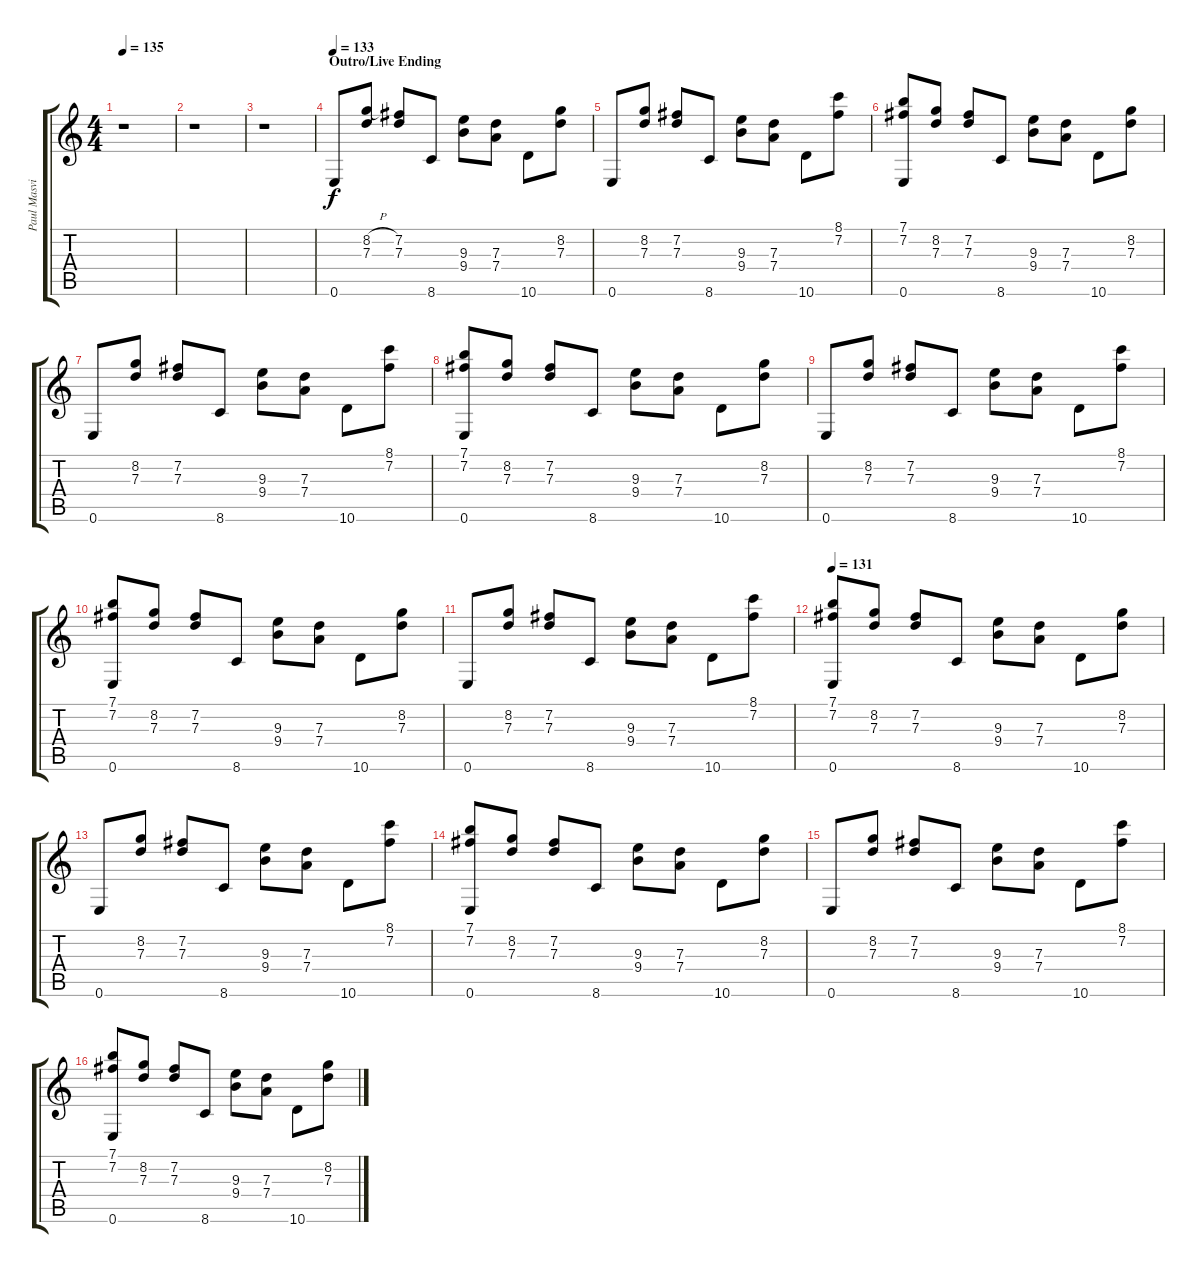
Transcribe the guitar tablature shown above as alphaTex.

\track ("Paul Masvidal (clean tone)" "Paul Masvi") {instrument electricguitarclean}
\staff {score tabs}
\tuning (E4 B3 G3 D3 A2 E2) {hide}
\ts (4 4)
\tempo 135
\clef g2
\ks c
r.1{dy f} |
r.1 |
r.1 |
\section ("" "Outro/Live Ending")
\tempo 133
0.6.8 (8.2{h} 7.3).8 (7.2 7.3).8 8.6.8 (9.3 9.4).8 (7.3 7.4).8 10.6.8 (8.2 7.3).8 |
0.6.8 (8.2 7.3).8 (7.2 7.3).8 8.6.8 (9.3 9.4).8 (7.3 7.4).8 10.6.8 (8.1 7.2).8 |
(7.1 7.2 0.6).8 (8.2 7.3).8 (7.2 7.3).8 8.6.8 (9.3 9.4).8 (7.3 7.4).8 10.6.8 (8.2 7.3).8 |
0.6.8 (8.2 7.3).8 (7.2 7.3).8 8.6.8 (9.3 9.4).8 (7.3 7.4).8 10.6.8 (8.1 7.2).8 |
(7.1 7.2 0.6).8 (8.2 7.3).8 (7.2 7.3).8 8.6.8 (9.3 9.4).8 (7.3 7.4).8 10.6.8 (8.2 7.3).8 |
0.6.8 (8.2 7.3).8 (7.2 7.3).8 8.6.8 (9.3 9.4).8 (7.3 7.4).8 10.6.8 (8.1 7.2).8 |
(7.1 7.2 0.6).8 (8.2 7.3).8 (7.2 7.3).8 8.6.8 (9.3 9.4).8 (7.3 7.4).8 10.6.8 (8.2 7.3).8 |
0.6.8 (8.2 7.3).8 (7.2 7.3).8 8.6.8 (9.3 9.4).8 (7.3 7.4).8 10.6.8 (8.1 7.2).8 |
\tempo 131
(7.1 7.2 0.6).8 (8.2 7.3).8 (7.2 7.3).8 8.6.8 (9.3 9.4).8 (7.3 7.4).8 10.6.8 (8.2 7.3).8 |
0.6.8 (8.2 7.3).8 (7.2 7.3).8 8.6.8 (9.3 9.4).8 (7.3 7.4).8 10.6.8 (8.1 7.2).8 |
(7.1 7.2 0.6).8 (8.2 7.3).8 (7.2 7.3).8 8.6.8 (9.3 9.4).8 (7.3 7.4).8 10.6.8 (8.2 7.3).8 |
0.6.8 (8.2 7.3).8 (7.2 7.3).8 8.6.8 (9.3 9.4).8 (7.3 7.4).8 10.6.8 (8.1 7.2).8 |
(7.1 7.2 0.6).8 (8.2 7.3).8 (7.2 7.3).8 8.6.8 (9.3 9.4).8 (7.3 7.4).8 10.6.8 (8.2 7.3).8
